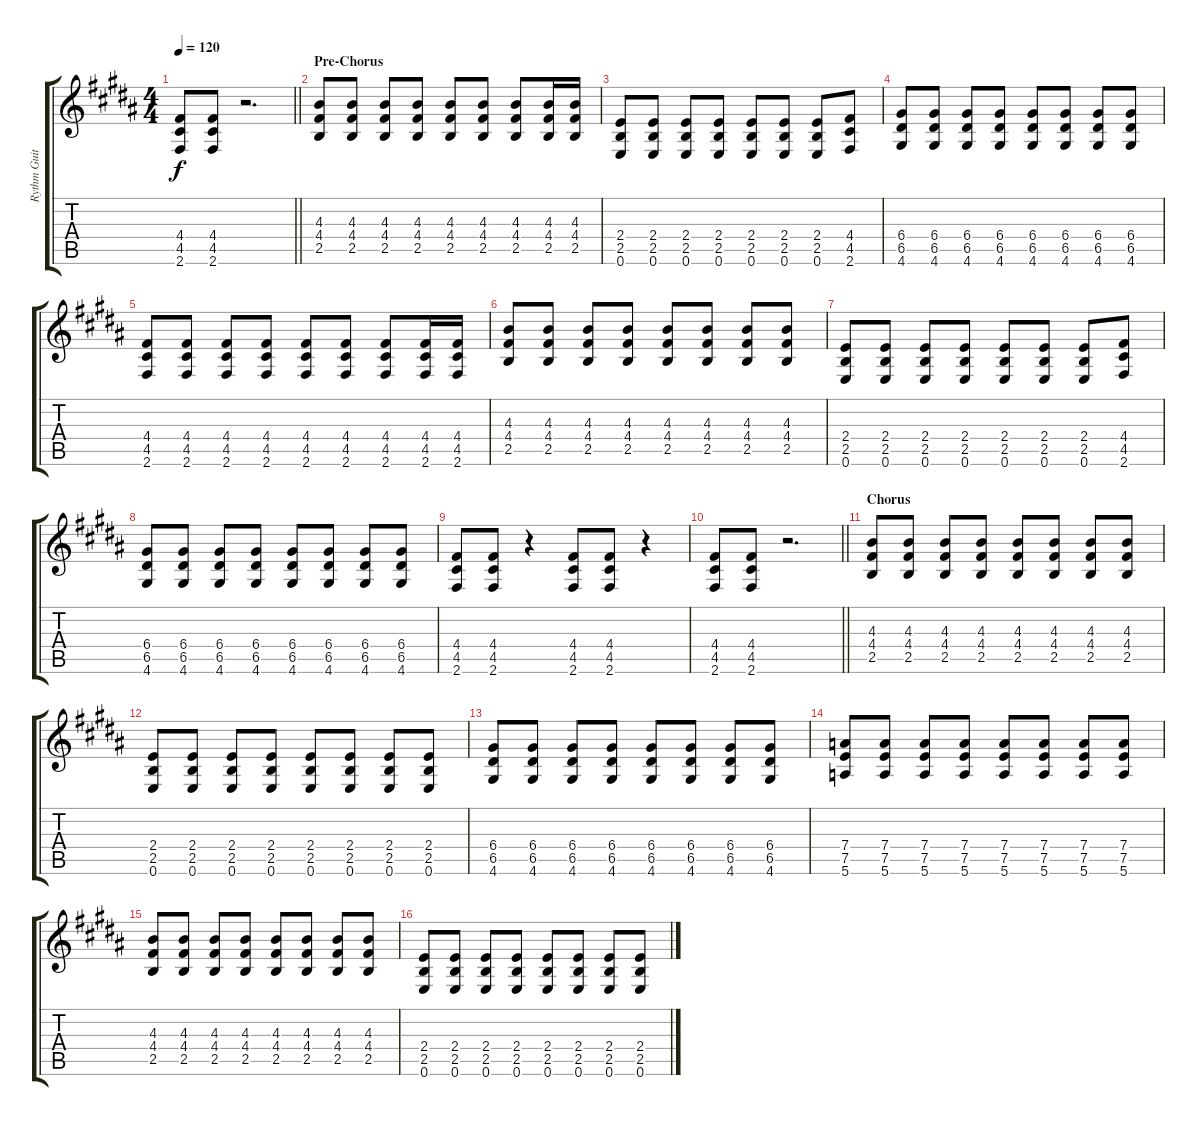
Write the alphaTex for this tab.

\track ("Rythm Guitar" "Rythm Guit") {instrument overdrivenguitar}
\staff {score tabs}
\tuning (E4 B3 G3 D3 A2 E2) {hide}
\ts (4 4)
\tempo 120
\clef g2
\barLineRight lightlight
\ks b
(4.4 4.5 2.6).8{dy f} (4.4 4.5 2.6).8 r.2{d} |
\section ("" "Pre-Chorus")
(4.3 4.4 2.5).8{instrument electricguitarmuted} (4.3 4.4 2.5).8 (4.3 4.4 2.5).8 (4.3 4.4 2.5).8 (4.3 4.4 2.5).8 (4.3 4.4 2.5).8 (4.3 4.4 2.5).8 (4.3 4.4 2.5).16 (4.3 4.4 2.5).16 |
(2.4 2.5 0.6).8 (2.4 2.5 0.6).8 (2.4 2.5 0.6).8 (2.4 2.5 0.6).8 (2.4 2.5 0.6).8 (2.4 2.5 0.6).8 (2.4 2.5 0.6).8 (4.4 4.5 2.6).8 |
(6.4 6.5 4.6).8 (6.4 6.5 4.6).8 (6.4 6.5 4.6).8 (6.4 6.5 4.6).8 (6.4 6.5 4.6).8 (6.4 6.5 4.6).8 (6.4 6.5 4.6).8 (6.4 6.5 4.6).8 |
(4.4 4.5 2.6).8 (4.4 4.5 2.6).8 (4.4 4.5 2.6).8 (4.4 4.5 2.6).8 (4.4 4.5 2.6).8 (4.4 4.5 2.6).8 (4.4 4.5 2.6).8 (4.4 4.5 2.6).16 (4.4 4.5 2.6).16 |
(4.3 4.4 2.5).8 (4.3 4.4 2.5).8 (4.3 4.4 2.5).8 (4.3 4.4 2.5).8 (4.3 4.4 2.5).8 (4.3 4.4 2.5).8 (4.3 4.4 2.5).8 (4.3 4.4 2.5).8 |
(2.4 2.5 0.6).8 (2.4 2.5 0.6).8 (2.4 2.5 0.6).8 (2.4 2.5 0.6).8 (2.4 2.5 0.6).8 (2.4 2.5 0.6).8 (2.4 2.5 0.6).8 (4.4 4.5 2.6).8 |
(6.4 6.5 4.6).8 (6.4 6.5 4.6).8 (6.4 6.5 4.6).8 (6.4 6.5 4.6).8 (6.4 6.5 4.6).8 (6.4 6.5 4.6).8 (6.4 6.5 4.6).8 (6.4 6.5 4.6).8 |
(4.4 4.5 2.6).8{instrument overdrivenguitar} (4.4 4.5 2.6).8 r.4 (4.4 4.5 2.6).8 (4.4 4.5 2.6).8 r.4 |
\barLineRight lightlight
(4.4 4.5 2.6).8 (4.4 4.5 2.6).8 r.2{d} |
\section ("" "Chorus")
(4.3 4.4 2.5).8 (4.3 4.4 2.5).8 (4.3 4.4 2.5).8 (4.3 4.4 2.5).8 (4.3 4.4 2.5).8 (4.3 4.4 2.5).8 (4.3 4.4 2.5).8 (4.3 4.4 2.5).8 |
(2.4 2.5 0.6).8 (2.4 2.5 0.6).8 (2.4 2.5 0.6).8 (2.4 2.5 0.6).8 (2.4 2.5 0.6).8 (2.4 2.5 0.6).8 (2.4 2.5 0.6).8 (2.4 2.5 0.6).8 |
(6.4 6.5 4.6).8 (6.4 6.5 4.6).8 (6.4 6.5 4.6).8 (6.4 6.5 4.6).8 (6.4 6.5 4.6).8 (6.4 6.5 4.6).8 (6.4 6.5 4.6).8 (6.4 6.5 4.6).8 |
(7.4 7.5 5.6).8 (7.4 7.5 5.6).8 (7.4 7.5 5.6).8 (7.4 7.5 5.6).8 (7.4 7.5 5.6).8 (7.4 7.5 5.6).8 (7.4 7.5 5.6).8 (7.4 7.5 5.6).8 |
(4.3 4.4 2.5).8 (4.3 4.4 2.5).8 (4.3 4.4 2.5).8 (4.3 4.4 2.5).8 (4.3 4.4 2.5).8 (4.3 4.4 2.5).8 (4.3 4.4 2.5).8 (4.3 4.4 2.5).8 |
(2.4 2.5 0.6).8 (2.4 2.5 0.6).8 (2.4 2.5 0.6).8 (2.4 2.5 0.6).8 (2.4 2.5 0.6).8 (2.4 2.5 0.6).8 (2.4 2.5 0.6).8 (2.4 2.5 0.6).8
